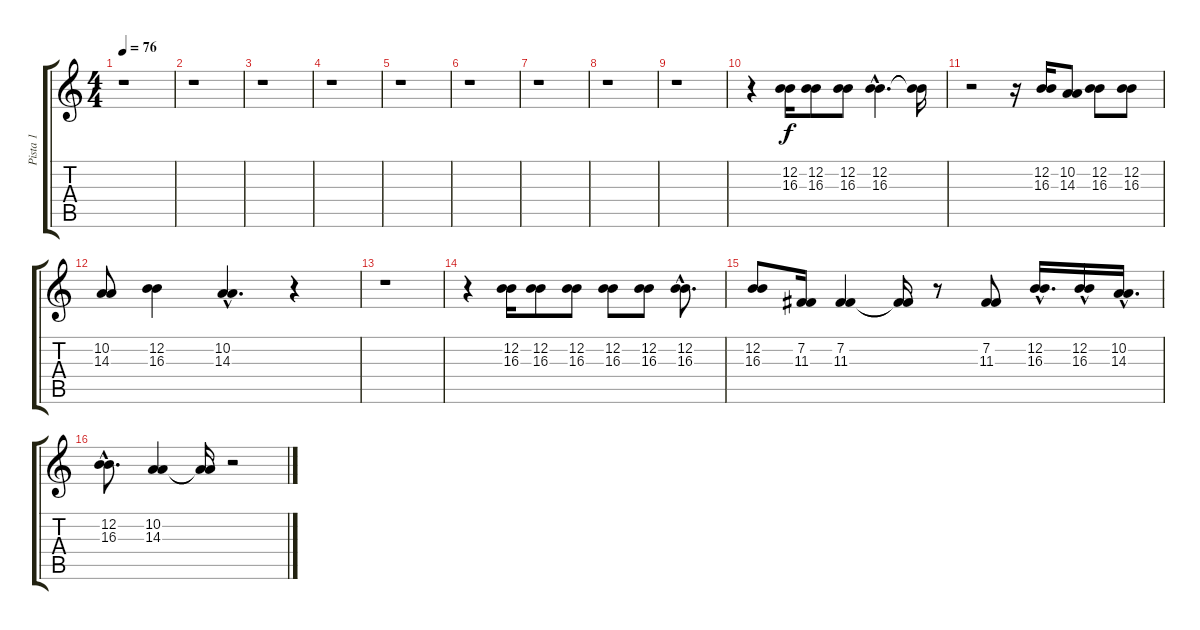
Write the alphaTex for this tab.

\track ("Pista 1" "Pista 1") {instrument sopranosax}
\staff {score tabs}
\tuning (E4 B3 G3 D3 A2 E2) {hide}
\ts (4 4)
\tempo 76
\clef g2
\ks c
r.1{dy f instrument sopranosax} |
r.1 |
r.1 |
r.1 |
r.1 |
r.1 |
r.1 |
r.1 |
r.1 |
r.4 (12.2 16.3).16 (12.2 16.3).8 (12.2 16.3).8 (12.2{hac} 16.3{hac}).4{d} (12.2{t} 16.3{t}).16 |
r.2 r.16 (12.2 16.3).16 (10.2 14.3).8 (12.2 16.3).8 (12.2 16.3).8 |
(10.2 14.3).8 (12.2 16.3).4 (10.2{hac} 14.3{hac}).4{d} r.4 |
r.1 |
r.4 (12.2 16.3).16 (12.2 16.3).8 (12.2 16.3).8 (12.2 16.3).8 (12.2 16.3).8 (12.2{hac} 16.3{hac}).8{d} |
(12.2 16.3).8 (7.2 11.3).16 (7.2 11.3).4 (7.2{t} 11.3{t}).16 r.8 (7.2 11.3).8 (12.2{hac} 16.3{hac}).16{d} (12.2{hac} 16.3{hac}).16 (10.2{hac} 14.3{hac}).16{d} |
(12.2{hac} 16.3{hac}).8{d} (10.2 14.3).4 (10.2{t} 14.3{t}).16 r.2
